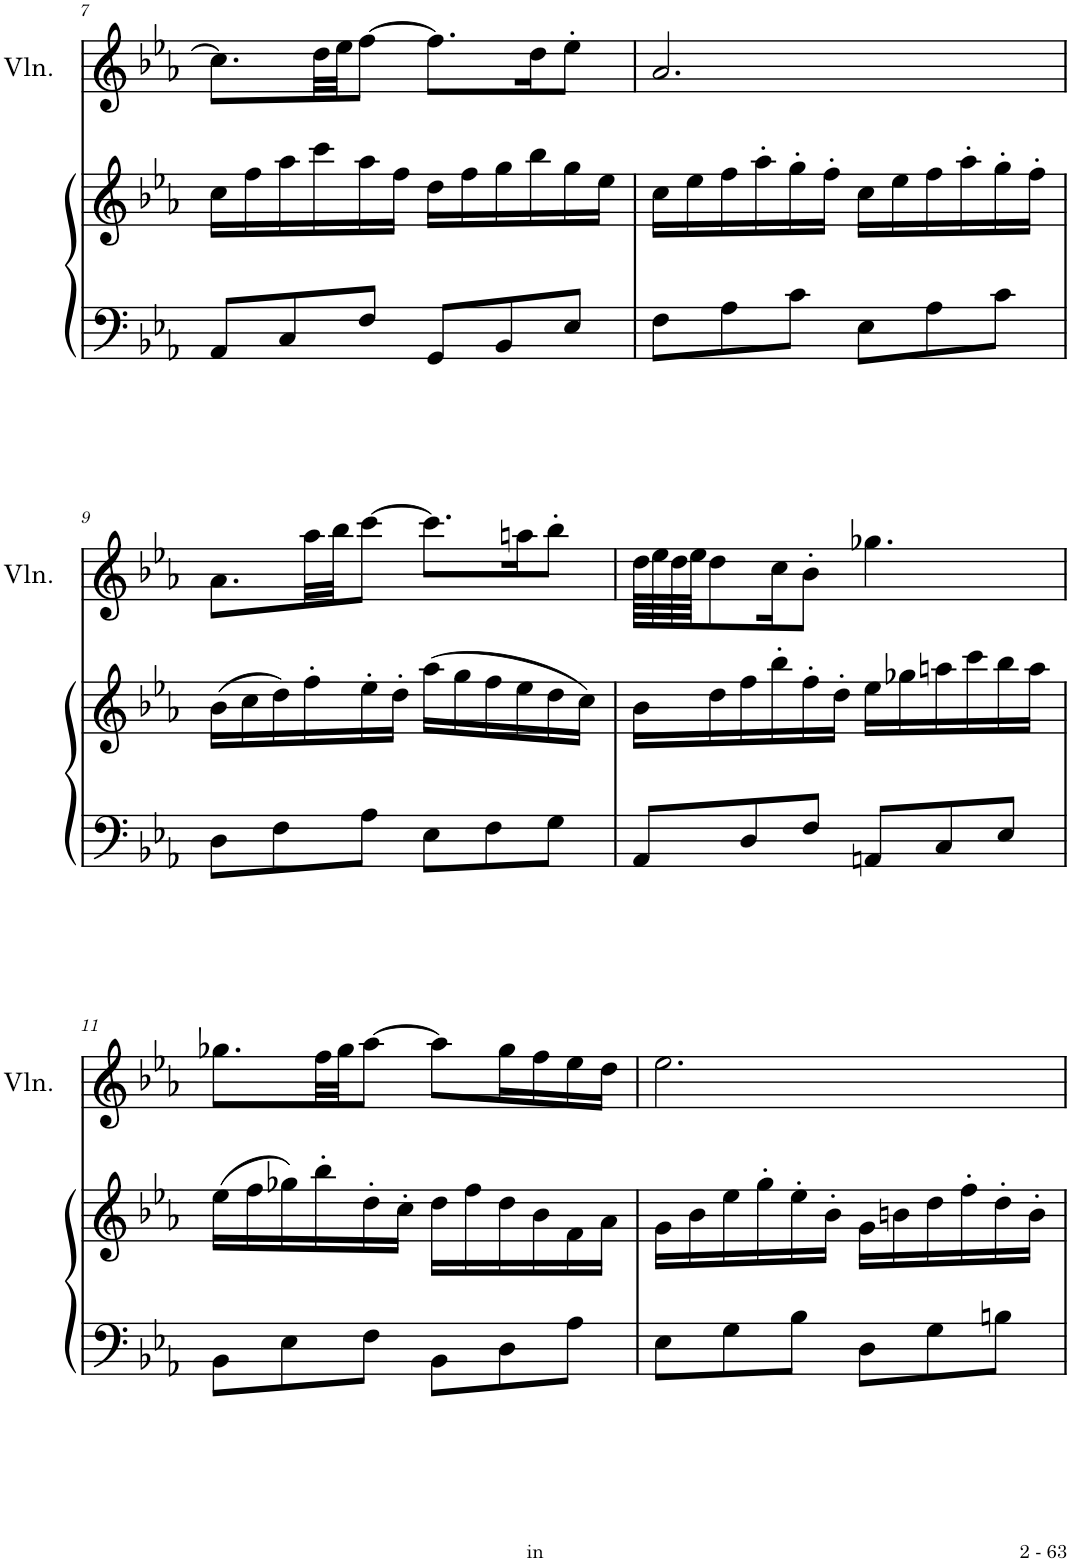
**kern	**kern	**kern
*part3	*part2	*part1
*staff3	*staff2	*staff1
*I"Piano	*I"Piano	*I"Violin
*I'Pno	*I'Pno	*I'Vln.
!!LO:PB:g=z
*clefF4	*clefG2	*clefG2
*k[b-e-a-]	*k[b-e-a-]	*k[b-e-a-]
*M6/8	*M6/8	*M6/8
=7	=7	=7
8AA-/L	16cc\LL	8.cc\L]
.	16ff\	.
8C/	16aa-\	.
.	16ccc\	32dd\LL
.	.	32ee-\JJ
8F/J	16aa-\	[8ff\J
.	16ff\JJ	.
8GG/L	16dd\LL	8.ff\L]
.	16ff\	.
8BB-/	16gg\	.
.	16bb-\	16dd\K
8E-/J	16gg\	8ee-'\J
.	16ee-\JJ	.
=8	=8	=8
8F\L	16cc\LL	2.a-/
.	16ee-\	.
8A-\	16ff\	.
.	16aa-'\	.
8c\J	16gg'\	.
.	16ff'\JJ	.
8E-\L	16cc\LL	.
.	16ee-\	.
8A-\	16ff\	.
.	16aa-'\	.
8c\J	16gg'\	.
.	16ff'\JJ	.
!!LO:LB:g=z
=9	=9	=9
8D\L	(16b-\LL	8.a-\L
.	16cc\	.
8F\	16dd\)	.
.	16ff'\	32aa-\LL
.	.	32bb-\JJ
8A-\J	16ee-'\	[8ccc\J
.	16dd'\JJ	.
8E-\L	(16aa-\LL	8.ccc\L]
.	16gg\	.
8F\	16ff\	.
.	16ee-\	16aan\K
8G\J	16dd\	8bb-'\J
.	16cc\JJ)	.
=10	=10	=10
8AA-/L	16b-\LL	64dd\LLLL
.	.	64ee-\
.	.	64dd\
.	.	64ee-\JJJ
.	16dd\	8dd\
8D/	16ff\	.
.	16bb-'\	16cc\K
8F/J	16ff'\	8b-'\J
.	16dd'\JJ	.
8AAn/L	16ee-\LL	4.gg-X\
.	16gg-X\	.
8C/	16aan\	.
.	16ccc\	.
8E-/J	16bb-\	.
.	16aa\JJ	.
!!LO:LB:g=z
=11	=11	=11
8BB-\L	(16ee-\LL	8.gg-X\L
.	16ff\	.
8E-\	16gg-X\)	.
.	16bb-'\	32ff\LL
.	.	32gg-\JJ
8F\J	16dd'\	[8aa-\J
.	16cc'\JJ	.
8BB-\L	16dd\LL	8aa-\L]
.	16ff\	.
8D\	16dd\	16gg-\L
.	16b-\	16ff\
8A-\J	16f\	16ee-\
.	16a-\JJ	16dd\JJ
=12	=12	=12
8E-\L	16g\LL	2.ee-\
.	16b-\	.
8G\	16ee-\	.
.	16gg'\	.
8B-\J	16ee-'\	.
.	16b-'\JJ	.
8D\L	16g\LL	.
.	16bn\	.
8G\	16dd\	.
.	16ff'\	.
8Bn\J	16dd'\	.
.	16b'\JJ	.
=	=	=
*-	*-	*-
